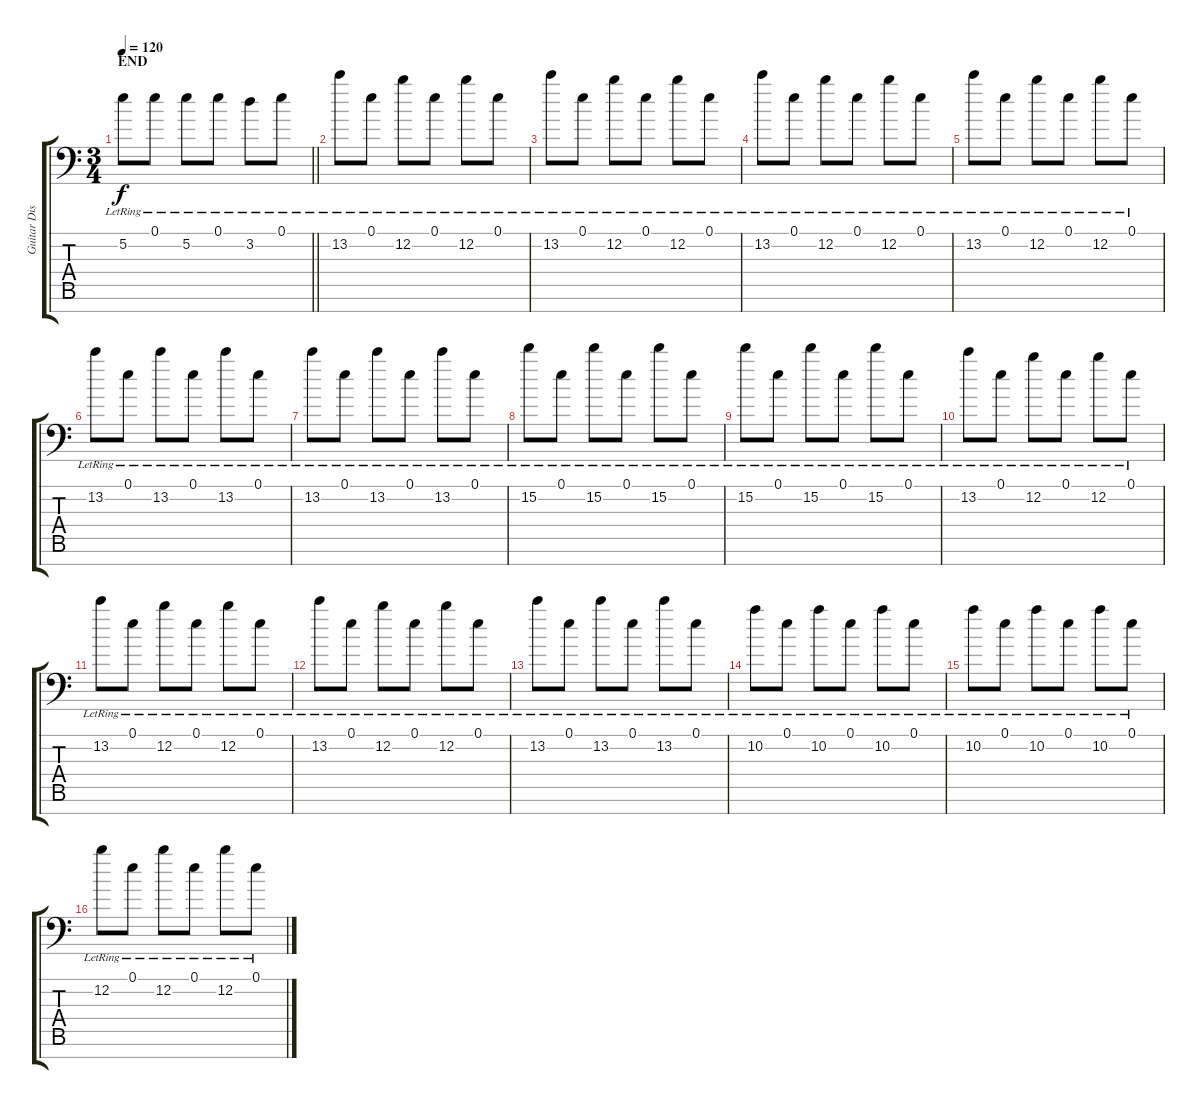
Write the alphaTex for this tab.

\track ("Guitar Dist Add R" "Guitar Dis") {instrument distortionguitar}
\staff {score tabs}
\tuning (E4 B3 G3 D3 A2 E2 A1) {hide}
\ts (3 4)
\section ("" "END")
\tempo 120
\clef f4
\barLineRight lightlight
\ks c
5.2{lr}.8{dy f} 0.1{lr}.8 5.2{lr}.8 0.1{lr}.8 3.2{lr}.8 0.1{lr}.8 |
13.2{lr}.8 0.1{lr}.8 12.2{lr}.8 0.1{lr}.8 12.2{lr}.8 0.1{lr}.8 |
13.2{lr}.8 0.1{lr}.8 12.2{lr}.8 0.1{lr}.8 12.2{lr}.8 0.1{lr}.8 |
13.2{lr}.8 0.1{lr}.8 12.2{lr}.8 0.1{lr}.8 12.2{lr}.8 0.1{lr}.8 |
13.2{lr}.8 0.1{lr}.8 12.2{lr}.8 0.1{lr}.8 12.2{lr}.8 0.1{lr}.8 |
13.2{lr}.8 0.1{lr}.8 13.2{lr}.8 0.1{lr}.8 13.2{lr}.8 0.1{lr}.8 |
13.2{lr}.8 0.1{lr}.8 13.2{lr}.8 0.1{lr}.8 13.2{lr}.8 0.1{lr}.8 |
15.2{lr}.8 0.1{lr}.8 15.2{lr}.8 0.1{lr}.8 15.2{lr}.8 0.1{lr}.8 |
15.2{lr}.8 0.1{lr}.8 15.2{lr}.8 0.1{lr}.8 15.2{lr}.8 0.1{lr}.8 |
13.2{lr}.8 0.1{lr}.8 12.2{lr}.8 0.1{lr}.8 12.2{lr}.8 0.1{lr}.8 |
13.2{lr}.8 0.1{lr}.8 12.2{lr}.8 0.1{lr}.8 12.2{lr}.8 0.1{lr}.8 |
13.2{lr}.8 0.1{lr}.8 12.2{lr}.8 0.1{lr}.8 12.2{lr}.8 0.1{lr}.8 |
13.2{lr}.8 0.1{lr}.8 13.2{lr}.8 0.1{lr}.8 13.2{lr}.8 0.1{lr}.8 |
10.2{lr}.8 0.1{lr}.8 10.2{lr}.8 0.1{lr}.8 10.2{lr}.8 0.1{lr}.8 |
10.2{lr}.8 0.1{lr}.8 10.2{lr}.8 0.1{lr}.8 10.2{lr}.8 0.1{lr}.8 |
12.2{lr}.8 0.1{lr}.8 12.2{lr}.8 0.1{lr}.8 12.2{lr}.8 0.1{lr}.8
